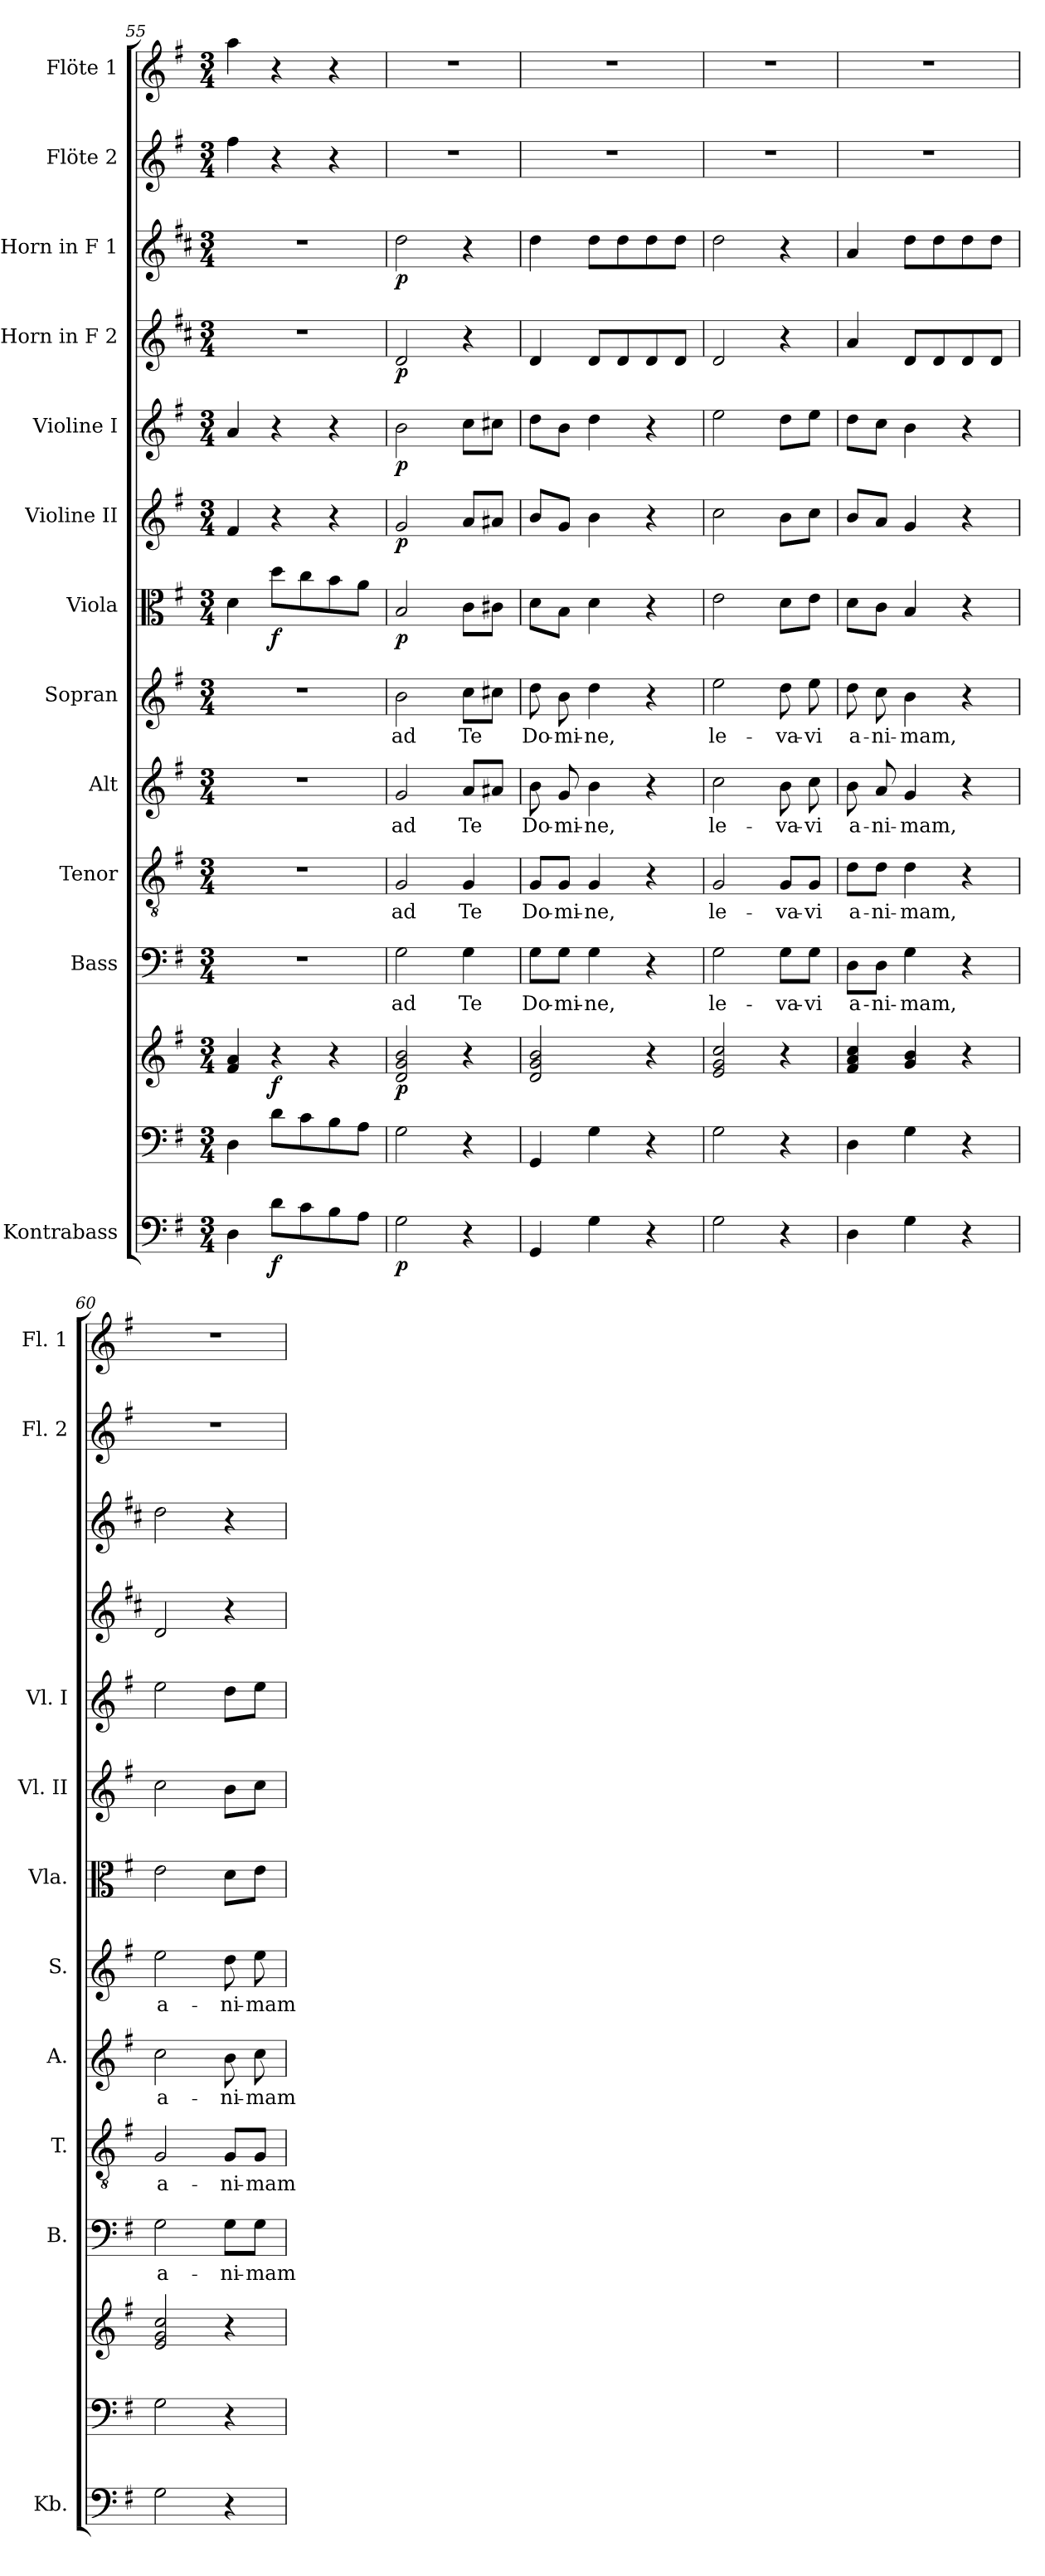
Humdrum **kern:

**kern	**dynam	**kern	**kern	**dynam	**kern	**text	**kern	**text	**kern	**text	**kern	**text	**kern	**dynam	**kern	**dynam	**kern	**dynam	**kern	**dynam	**kern	**dynam	**kern	**kern
*part13	*part13	*part12	*part12	*part12	*part11	*part11	*part10	*part10	*part9	*part9	*part8	*part8	*part7	*part7	*part6	*part6	*part5	*part5	*part4	*part4	*part3	*part3	*part2	*part1
*staff14	*staff14	*staff13	*staff12	*staff12/13	*staff11	*staff11	*staff10	*staff10	*staff9	*staff9	*staff8	*staff8	*staff7	*staff7	*staff6	*staff6	*staff5	*staff5	*staff4	*staff4	*staff3	*staff3	*staff2	*staff1
*I"Kontrabass	*	*	*	*	*I"Bass	*	*I"Tenor	*	*I"Alt	*	*I"Sopran	*	*I"Viola	*	*I"Violine II	*	*I"Violine I	*	*I"Horn in F 2	*	*I"Horn in F 1	*	*I"Flöte 2	*I"Flöte 1
*I'Kb.	*	*	*	*	*I'B.	*	*I'T.	*	*I'A.	*	*I'S.	*	*I'Vla.	*	*I'Vl. II	*	*I'Vl. I	*	*	*	*	*	*I'Fl. 2	*I'Fl. 1
*clefF4	*	*clefF4	*clefG2	*	*clefF4	*	*clefGv2	*	*clefG2	*	*clefG2	*	*clefC3	*	*clefG2	*	*clefG2	*	*clefG2	*	*clefG2	*	*clefG2	*clefG2
*ITrd7c12	*	*	*	*	*	*	*	*	*	*	*	*	*	*	*	*	*	*	*ITrd4c7	*	*ITrd4c7	*	*	*
*k[f#]	*	*k[f#]	*k[f#]	*	*k[f#]	*	*k[f#]	*	*k[f#]	*	*k[f#]	*	*k[f#]	*	*k[f#]	*	*k[f#]	*	*k[f#]	*	*k[f#]	*	*k[f#]	*k[f#]
*G:	*	*G:	*G:	*	*G:	*	*G:	*	*G:	*	*G:	*	*G:	*	*G:	*	*G:	*	*G:	*	*G:	*	*G:	*G:
*M3/4	*	*M3/4	*M3/4	*	*M3/4	*	*M3/4	*	*M3/4	*	*M3/4	*	*M3/4	*	*M3/4	*	*M3/4	*	*M3/4	*	*M3/4	*	*M3/4	*M3/4
=55	=55	=55	=55	=55	=55	=55	=55	=55	=55	=55	=55	=55	=55	=55	=55	=55	=55	=55	=55	=55	=55	=55	=55	=55
4DD\	.	4D\	4f#/ 4a/	.	2.r	.	2.r	.	2.r	.	2.r	.	4d\	.	4f#/	.	4a/	.	2.r	.	2.r	.	4ff#\	4aa\
!	!LO:DY:b	!	!	!LO:DY:b	!	!	!	!	!	!	!	!	!	!LO:DY:b	!	!	!	!	!	!	!	!	!	!
8D\L	f	8d\L	4r	f	.	.	.	.	.	.	.	.	8dd\L	f	4r	.	4r	.	.	.	.	.	4r	4r
8C\	.	8c\	.	.	.	.	.	.	.	.	.	.	8cc\	.	.	.	.	.	.	.	.	.	.	.
8BB\	.	8B\	4r	.	.	.	.	.	.	.	.	.	8b\	.	4r	.	4r	.	.	.	.	.	4r	4r
8AA\J	.	8A\J	.	.	.	.	.	.	.	.	.	.	8a\J	.	.	.	.	.	.	.	.	.	.	.
=56	=56	=56	=56	=56	=56	=56	=56	=56	=56	=56	=56	=56	=56	=56	=56	=56	=56	=56	=56	=56	=56	=56	=56	=56
!	!LO:DY:b	!	!	!LO:DY:b	!	!LO:LY:b	!	!LO:LY:b	!	!LO:LY:b	!	!LO:LY:b	!	!LO:DY:b	!	!LO:DY:b	!	!LO:DY:b	!	!LO:DY:b	!	!LO:DY:b	!	!
2GG\	p	2G\	2d/ 2g/ 2b/	p	2G\	ad	2G/	ad	2g/	ad	2b\	ad	2B/	p	2g/	p	2b\	p	2G/	p	2g\	p	2.r	2.r
!	!	!	!	!	!	!LO:LY:b	!	!LO:LY:b	!	!LO:LY:b	!	!LO:LY:b	!	!	!	!	!	!	!	!	!	!	!	!
4r	.	4r	4r	.	4G\	Te	4G/	Te	8a/L	Te	8cc\L	Te	8c\L	.	8a/L	.	8cc\L	.	4r	.	4r	.	.	.
.	.	.	.	.	.	.	.	.	8a#X/J	.	8cc#X\J	.	8c#X\J	.	8a#X/J	.	8cc#X\J	.	.	.	.	.	.	.
=57	=57	=57	=57	=57	=57	=57	=57	=57	=57	=57	=57	=57	=57	=57	=57	=57	=57	=57	=57	=57	=57	=57	=57	=57
!	!	!	!	!	!	!LO:LY:b	!	!LO:LY:b	!	!LO:LY:b	!	!LO:LY:b	!	!	!	!	!	!	!	!	!	!	!	!
4GGG/	.	4GG/	2d/ 2g/ 2b/	.	8G\L	Do-	8G/L	Do-	8b\	Do-	8dd\	Do-	8d\L	.	8b/L	.	8dd\L	.	4G/	.	4g\	.	2.r	2.r
!	!	!	!	!	!	!LO:LY:b	!	!LO:LY:b	!	!LO:LY:b	!	!LO:LY:b	!	!	!	!	!	!	!	!	!	!	!	!
.	.	.	.	.	8G\J	-mi-	8G/J	-mi-	8g/	-mi-	8b\	-mi-	8B\J	.	8g/J	.	8b\J	.	.	.	.	.	.	.
!	!	!	!	!	!	!LO:LY:b	!	!LO:LY:b	!	!LO:LY:b	!	!LO:LY:b	!	!	!	!	!	!	!	!	!	!	!	!
4GG\	.	4G\	.	.	4G\	-ne,	4G/	-ne,	4b\	-ne,	4dd\	-ne,	4d\	.	4b\	.	4dd\	.	8G/L	.	8g\L	.	.	.
.	.	.	.	.	.	.	.	.	.	.	.	.	.	.	.	.	.	.	8G/	.	8g\	.	.	.
4r	.	4r	4r	.	4r	.	4r	.	4r	.	4r	.	4r	.	4r	.	4r	.	8G/	.	8g\	.	.	.
.	.	.	.	.	.	.	.	.	.	.	.	.	.	.	.	.	.	.	8G/J	.	8g\J	.	.	.
=58	=58	=58	=58	=58	=58	=58	=58	=58	=58	=58	=58	=58	=58	=58	=58	=58	=58	=58	=58	=58	=58	=58	=58	=58
!	!	!	!	!	!	!LO:LY:b	!	!LO:LY:b	!	!LO:LY:b	!	!LO:LY:b	!	!	!	!	!	!	!	!	!	!	!	!
2GG\	.	2G\	2e/ 2g/ 2cc/	.	2G\	le-	2G/	le-	2cc\	le-	2ee\	le-	2e\	.	2cc\	.	2ee\	.	2G/	.	2g\	.	2.r	2.r
!	!	!	!	!	!	!LO:LY:b	!	!LO:LY:b	!	!LO:LY:b	!	!LO:LY:b	!	!	!	!	!	!	!	!	!	!	!	!
4r	.	4r	4r	.	8G\L	-va-	8G/L	-va-	8b\	-va-	8dd\	-va-	8d\L	.	8b\L	.	8dd\L	.	4r	.	4r	.	.	.
!	!	!	!	!	!	!LO:LY:b	!	!LO:LY:b	!	!LO:LY:b	!	!LO:LY:b	!	!	!	!	!	!	!	!	!	!	!	!
.	.	.	.	.	8G\J	-vi	8G/J	-vi	8cc\	-vi	8ee\	-vi	8e\J	.	8cc\J	.	8ee\J	.	.	.	.	.	.	.
!!LO:PB:g=z
=59	=59	=59	=59	=59	=59	=59	=59	=59	=59	=59	=59	=59	=59	=59	=59	=59	=59	=59	=59	=59	=59	=59	=59	=59
!	!	!	!	!	!	!LO:LY:b	!	!LO:LY:b	!	!LO:LY:b	!	!LO:LY:b	!	!	!	!	!	!	!	!	!	!	!	!
4DD\	.	4D\	4f#/ 4a/ 4cc/	.	8D\L	a-	8d\L	a-	8b\	a-	8dd\	a-	8d\L	.	8b/L	.	8dd\L	.	4d/	.	4d/	.	2.r	2.r
!	!	!	!	!	!	!LO:LY:b	!	!LO:LY:b	!	!LO:LY:b	!	!LO:LY:b	!	!	!	!	!	!	!	!	!	!	!	!
.	.	.	.	.	8D\J	-ni-	8d\J	-ni-	8a/	-ni-	8cc\	-ni-	8c\J	.	8a/J	.	8cc\J	.	.	.	.	.	.	.
!	!	!	!	!	!	!LO:LY:b	!	!LO:LY:b	!	!LO:LY:b	!	!LO:LY:b	!	!	!	!	!	!	!	!	!	!	!	!
4GG\	.	4G\	4g/ 4b/	.	4G\	-mam,	4d\	-mam,	4g/	-mam,	4b\	-mam,	4B/	.	4g/	.	4b\	.	8G/L	.	8g\L	.	.	.
.	.	.	.	.	.	.	.	.	.	.	.	.	.	.	.	.	.	.	8G/	.	8g\	.	.	.
4r	.	4r	4r	.	4r	.	4r	.	4r	.	4r	.	4r	.	4r	.	4r	.	8G/	.	8g\	.	.	.
.	.	.	.	.	.	.	.	.	.	.	.	.	.	.	.	.	.	.	8G/J	.	8g\J	.	.	.
=60	=60	=60	=60	=60	=60	=60	=60	=60	=60	=60	=60	=60	=60	=60	=60	=60	=60	=60	=60	=60	=60	=60	=60	=60
!	!	!	!	!	!	!LO:LY:b	!	!LO:LY:b	!	!LO:LY:b	!	!LO:LY:b	!	!	!	!	!	!	!	!	!	!	!	!
2GG\	.	2G\	2e/ 2g/ 2cc/	.	2G\	a-	2G/	a-	2cc\	a-	2ee\	a-	2e\	.	2cc\	.	2ee\	.	2G/	.	2g\	.	2.r	2.r
!	!	!	!	!	!	!LO:LY:b	!	!LO:LY:b	!	!LO:LY:b	!	!LO:LY:b	!	!	!	!	!	!	!	!	!	!	!	!
4r	.	4r	4r	.	8G\L	-ni-	8G/L	-ni-	8b\	-ni-	8dd\	-ni-	8d\L	.	8b\L	.	8dd\L	.	4r	.	4r	.	.	.
!	!	!	!	!	!	!LO:LY:b	!	!LO:LY:b	!	!LO:LY:b	!	!LO:LY:b	!	!	!	!	!	!	!	!	!	!	!	!
.	.	.	.	.	8G\J	-mam	8G/J	-mam	8cc\	-mam	8ee\	-mam	8e\J	.	8cc\J	.	8ee\J	.	.	.	.	.	.	.
=	=	=	=	=	=	=	=	=	=	=	=	=	=	=	=	=	=	=	=	=	=	=	=	=
*-	*-	*-	*-	*-	*-	*-	*-	*-	*-	*-	*-	*-	*-	*-	*-	*-	*-	*-	*-	*-	*-	*-	*-	*-
